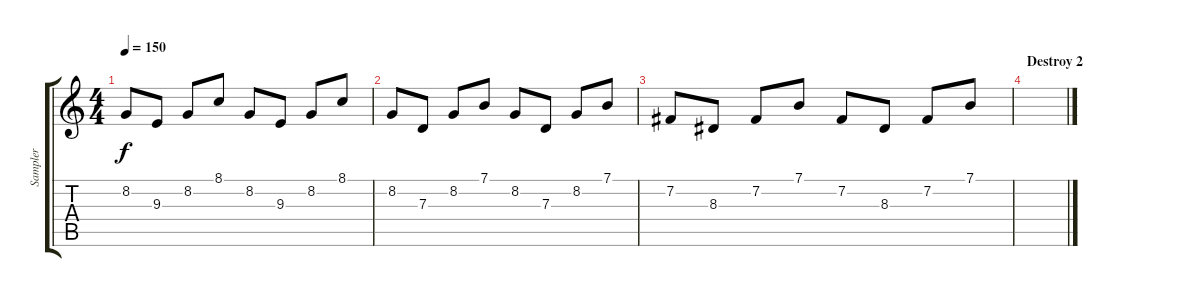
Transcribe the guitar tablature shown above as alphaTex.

\track ("Sampler" "Sampler") {instrument drawbarorgan}
\staff {score tabs}
\tuning (E4 B3 G3 D3 A2 E2) {hide}
\ts (4 4)
\tempo 150
\clef g2
\ks c
8.2.8{dy f} 9.3.8 8.2.8 8.1.8 8.2.8 9.3.8 8.2.8 8.1.8 |
8.2.8 7.3.8 8.2.8 7.1.8 8.2.8 7.3.8 8.2.8 7.1.8 |
7.2.8 8.3.8 7.2.8 7.1.8 7.2.8 8.3.8 7.2.8 7.1.8 |
\section ("" "Destroy 2")
